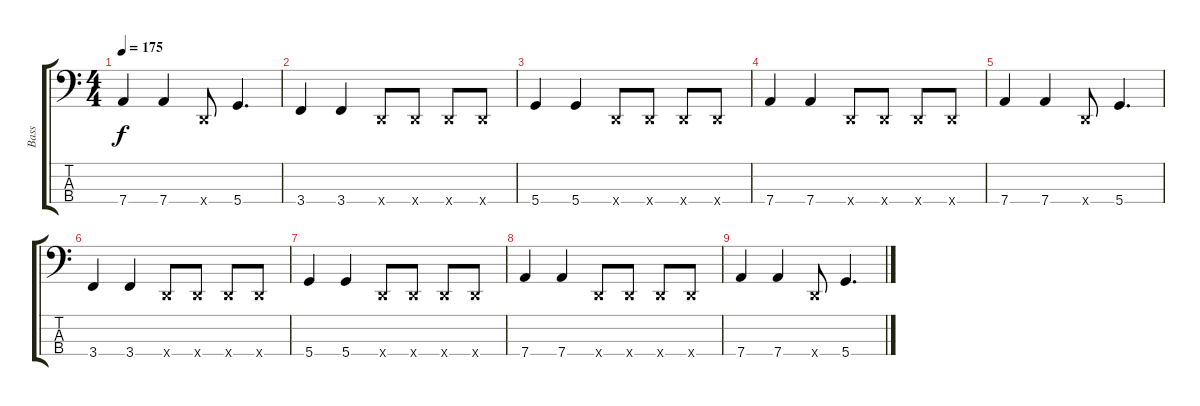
\track ("Bass" "Bass") {instrument electricbassfinger}
\staff {score tabs}
\tuning (G2 D2 A1 D1) {hide}
\ts (4 4)
\tempo 175
\clef f4
\ks c
7.4.4{dy f} 7.4.4 0.4{x}.8 5.4.4{d} |
3.4.4 3.4.4 0.4{x}.8 0.4{x}.8 0.4{x}.8 0.4{x}.8 |
5.4.4 5.4.4 0.4{x}.8 0.4{x}.8 0.4{x}.8 0.4{x}.8 |
7.4.4 7.4.4 0.4{x}.8 0.4{x}.8 0.4{x}.8 0.4{x}.8 |
7.4.4 7.4.4 0.4{x}.8 5.4.4{d} |
3.4.4 3.4.4 0.4{x}.8 0.4{x}.8 0.4{x}.8 0.4{x}.8 |
5.4.4 5.4.4 0.4{x}.8 0.4{x}.8 0.4{x}.8 0.4{x}.8 |
7.4.4 7.4.4 0.4{x}.8 0.4{x}.8 0.4{x}.8 0.4{x}.8 |
7.4.4 7.4.4 0.4{x}.8 5.4.4{d}
